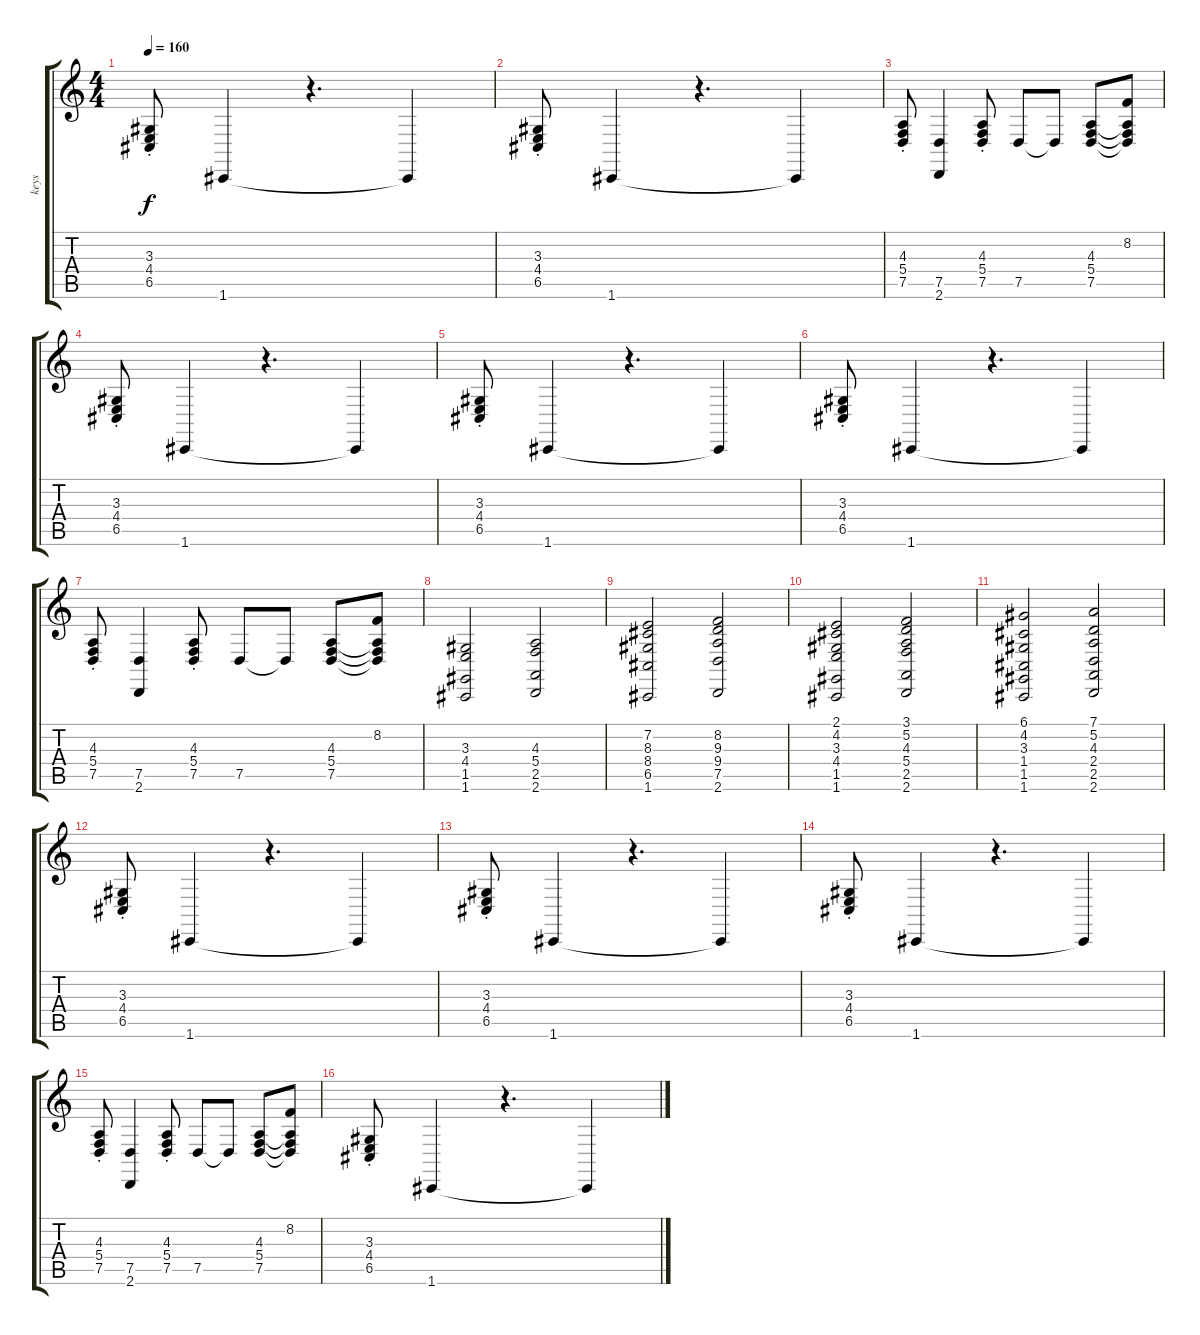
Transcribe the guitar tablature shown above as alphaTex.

\track ("keys" "keys") {instrument drawbarorgan}
\staff {score tabs}
\tuning (D4 A3 F3 C3 G2 C2) {hide}
\ts (4 4)
\tempo 160
\clef g2
\ks c
(3.3{st} 4.4{st} 6.5{st}).8{dy f} 1.6.4 r.4{d} 1.6{t}.4 |
(3.3{st} 4.4{st} 6.5{st}).8 1.6.4 r.4{d} 1.6{t}.4 |
(4.3{st} 5.4{st} 7.5{st}).8 (7.5 2.6).4 (4.3{st} 5.4{st} 7.5{st}).8 7.5.8 7.5{t}.8 (4.3 5.4 7.5).8 (8.2 4.3{t} 5.4{t} 7.5{t}).8 |
(3.3{st} 4.4{st} 6.5{st}).8 1.6.4 r.4{d} 1.6{t}.4 |
(3.3{st} 4.4{st} 6.5{st}).8 1.6.4 r.4{d} 1.6{t}.4 |
(3.3{st} 4.4{st} 6.5{st}).8 1.6.4 r.4{d} 1.6{t}.4 |
(4.3{st} 5.4{st} 7.5{st}).8 (7.5 2.6).4 (4.3{st} 5.4{st} 7.5{st}).8 7.5.8 7.5{t}.8 (4.3 5.4 7.5).8 (8.2 4.3{t} 5.4{t} 7.5{t}).8 |
(3.3 4.4 1.5 1.6).2 (4.3 5.4 2.5 2.6).2 |
(7.2 8.3 8.4 6.5 1.6).2 (8.2 9.3 9.4 7.5 2.6).2 |
(2.1 4.2 3.3 4.4 1.5 1.6).2 (3.1 5.2 4.3 5.4 2.5 2.6).2 |
(6.1 4.2 3.3 1.4 1.5 1.6).2 (7.1 5.2 4.3 2.4 2.5 2.6).2 |
(3.3{st} 4.4{st} 6.5{st}).8 1.6.4 r.4{d} 1.6{t}.4 |
(3.3{st} 4.4{st} 6.5{st}).8 1.6.4 r.4{d} 1.6{t}.4 |
(3.3{st} 4.4{st} 6.5{st}).8 1.6.4 r.4{d} 1.6{t}.4 |
(4.3{st} 5.4{st} 7.5{st}).8 (7.5 2.6).4 (4.3{st} 5.4{st} 7.5{st}).8 7.5.8 7.5{t}.8 (4.3 5.4 7.5).8 (8.2 4.3{t} 5.4{t} 7.5{t}).8 |
(3.3{st} 4.4{st} 6.5{st}).8 1.6.4 r.4{d} 1.6{t}.4
